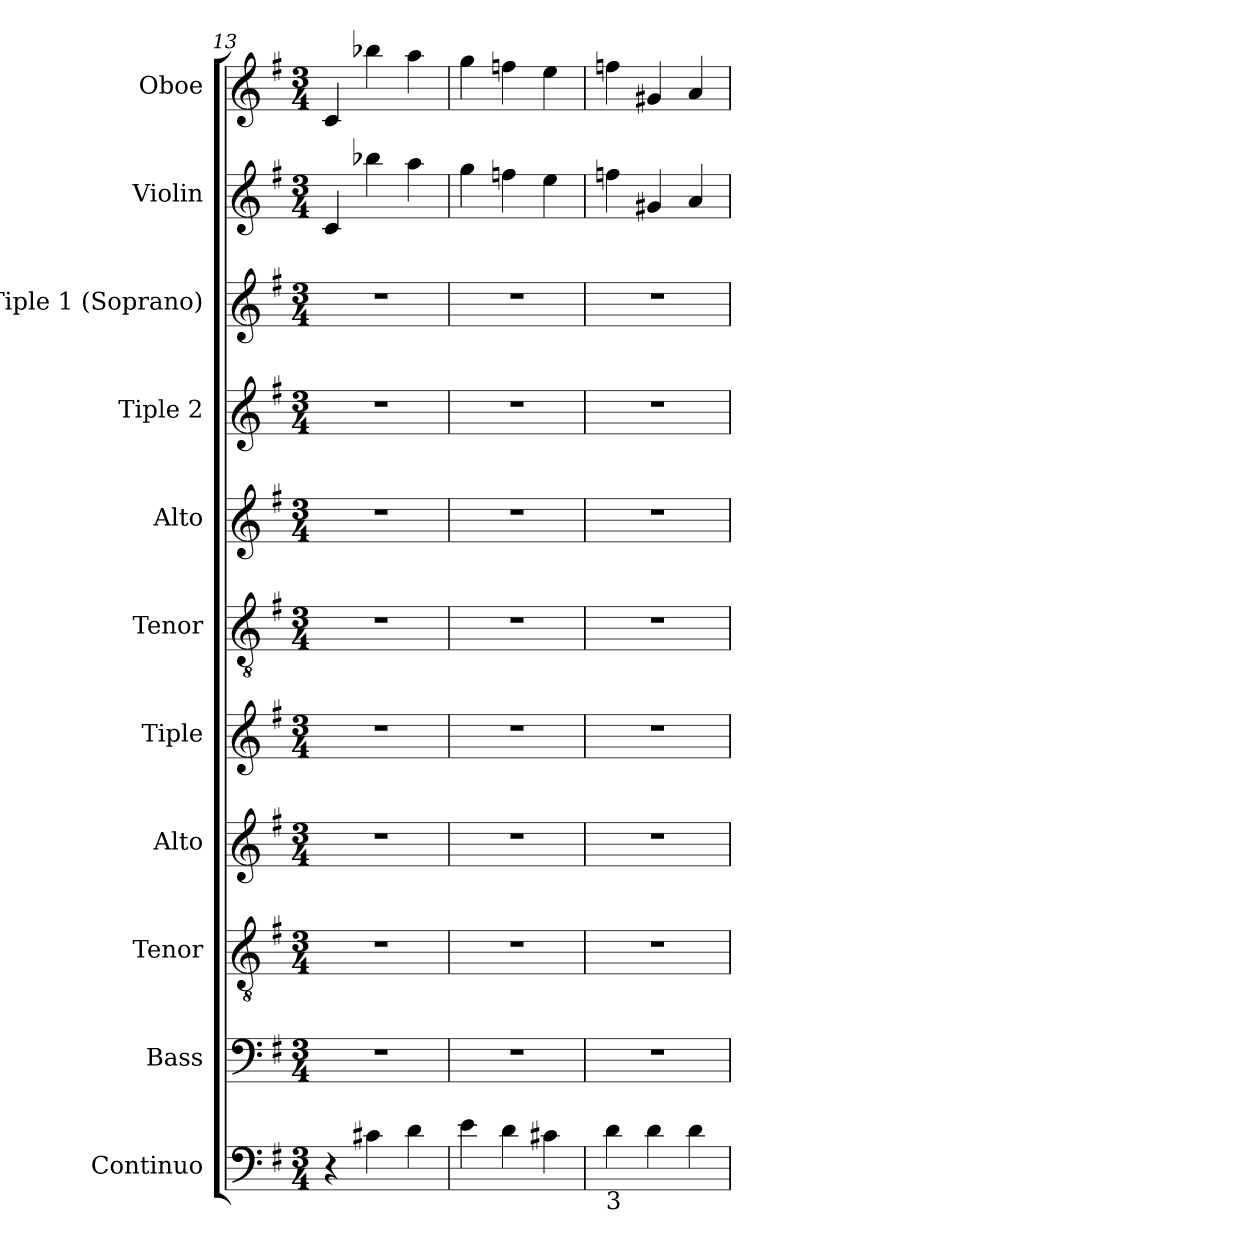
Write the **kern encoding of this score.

**kern	**kern	**kern	**kern	**kern	**kern	**kern	**kern	**kern	**kern	**kern
*part11	*part10	*part9	*part8	*part7	*part6	*part5	*part4	*part3	*part2	*part1
*staff11	*staff10	*staff9	*staff8	*staff7	*staff6	*staff5	*staff4	*staff3	*staff2	*staff1
*I"Continuo	*I"Bass	*I"Tenor	*I"Alto	*I"Tiple	*I"Tenor	*I"Alto	*I"Tiple 2	*I"Tiple 1 (Soprano)	*I"Violin	*I"Oboe
*I'Cont.	*I'B.	*I'T.	*I'A.	*	*I'T.	*I'A.	*	*I'S1.	*I'Vln.	*I'Ob.
*clefF4	*clefF4	*clefGv2	*clefG2	*clefG2	*clefGv2	*clefG2	*clefG2	*clefG2	*clefG2	*clefG2
*	*	*ITrd7c12	*	*	*ITrd7c12	*	*	*	*	*
*k[f#]	*k[f#]	*k[f#]	*k[f#]	*k[f#]	*k[f#]	*k[f#]	*k[f#]	*k[f#]	*k[f#]	*k[f#]
*G:	*G:	*G:	*G:	*G:	*G:	*G:	*G:	*G:	*G:	*G:
*M3/4	*M3/4	*M3/4	*M3/4	*M3/4	*M3/4	*M3/4	*M3/4	*M3/4	*M3/4	*M3/4
=13	=13	=13	=13	=13	=13	=13	=13	=13	=13	=13
!	!LO:N:vis=1	!LO:N:vis=1	!LO:N:vis=1	!LO:N:vis=1	!LO:N:vis=1	!LO:N:vis=1	!LO:N:vis=1	!LO:N:vis=1	!	!
4r	2.r	2.r	2.r	2.r	2.r	2.r	2.r	2.r	4ci/	4ci/
4c#Xi\	.	.	.	.	.	.	.	.	4bb-Xi\	4bb-Xi\
4di\	.	.	.	.	.	.	.	.	4aai\	4aai\
=14	=14	=14	=14	=14	=14	=14	=14	=14	=14	=14
!	!LO:N:vis=1	!LO:N:vis=1	!LO:N:vis=1	!LO:N:vis=1	!LO:N:vis=1	!LO:N:vis=1	!LO:N:vis=1	!LO:N:vis=1	!	!
4ei\	2.r	2.r	2.r	2.r	2.r	2.r	2.r	2.r	4ggi\	4ggi\
4di\	.	.	.	.	.	.	.	.	4ffni\	4ffni\
4c#Xi\	.	.	.	.	.	.	.	.	4eei\	4eei\
!!LO:PB:g=z
=15	=15	=15	=15	=15	=15	=15	=15	=15	=15	=15
!LO:TX:b:t=3	!	!	!	!	!	!	!	!	!	!
!	!LO:N:vis=1	!LO:N:vis=1	!LO:N:vis=1	!LO:N:vis=1	!LO:N:vis=1	!LO:N:vis=1	!LO:N:vis=1	!LO:N:vis=1	!	!
4di\	2.r	2.r	2.r	2.r	2.r	2.r	2.r	2.r	4ffni\	4ffni\
4di\	.	.	.	.	.	.	.	.	4g#Xi/	4g#Xi/
4di\	.	.	.	.	.	.	.	.	4ai/	4ai/
=	=	=	=	=	=	=	=	=	=	=
*-	*-	*-	*-	*-	*-	*-	*-	*-	*-	*-
